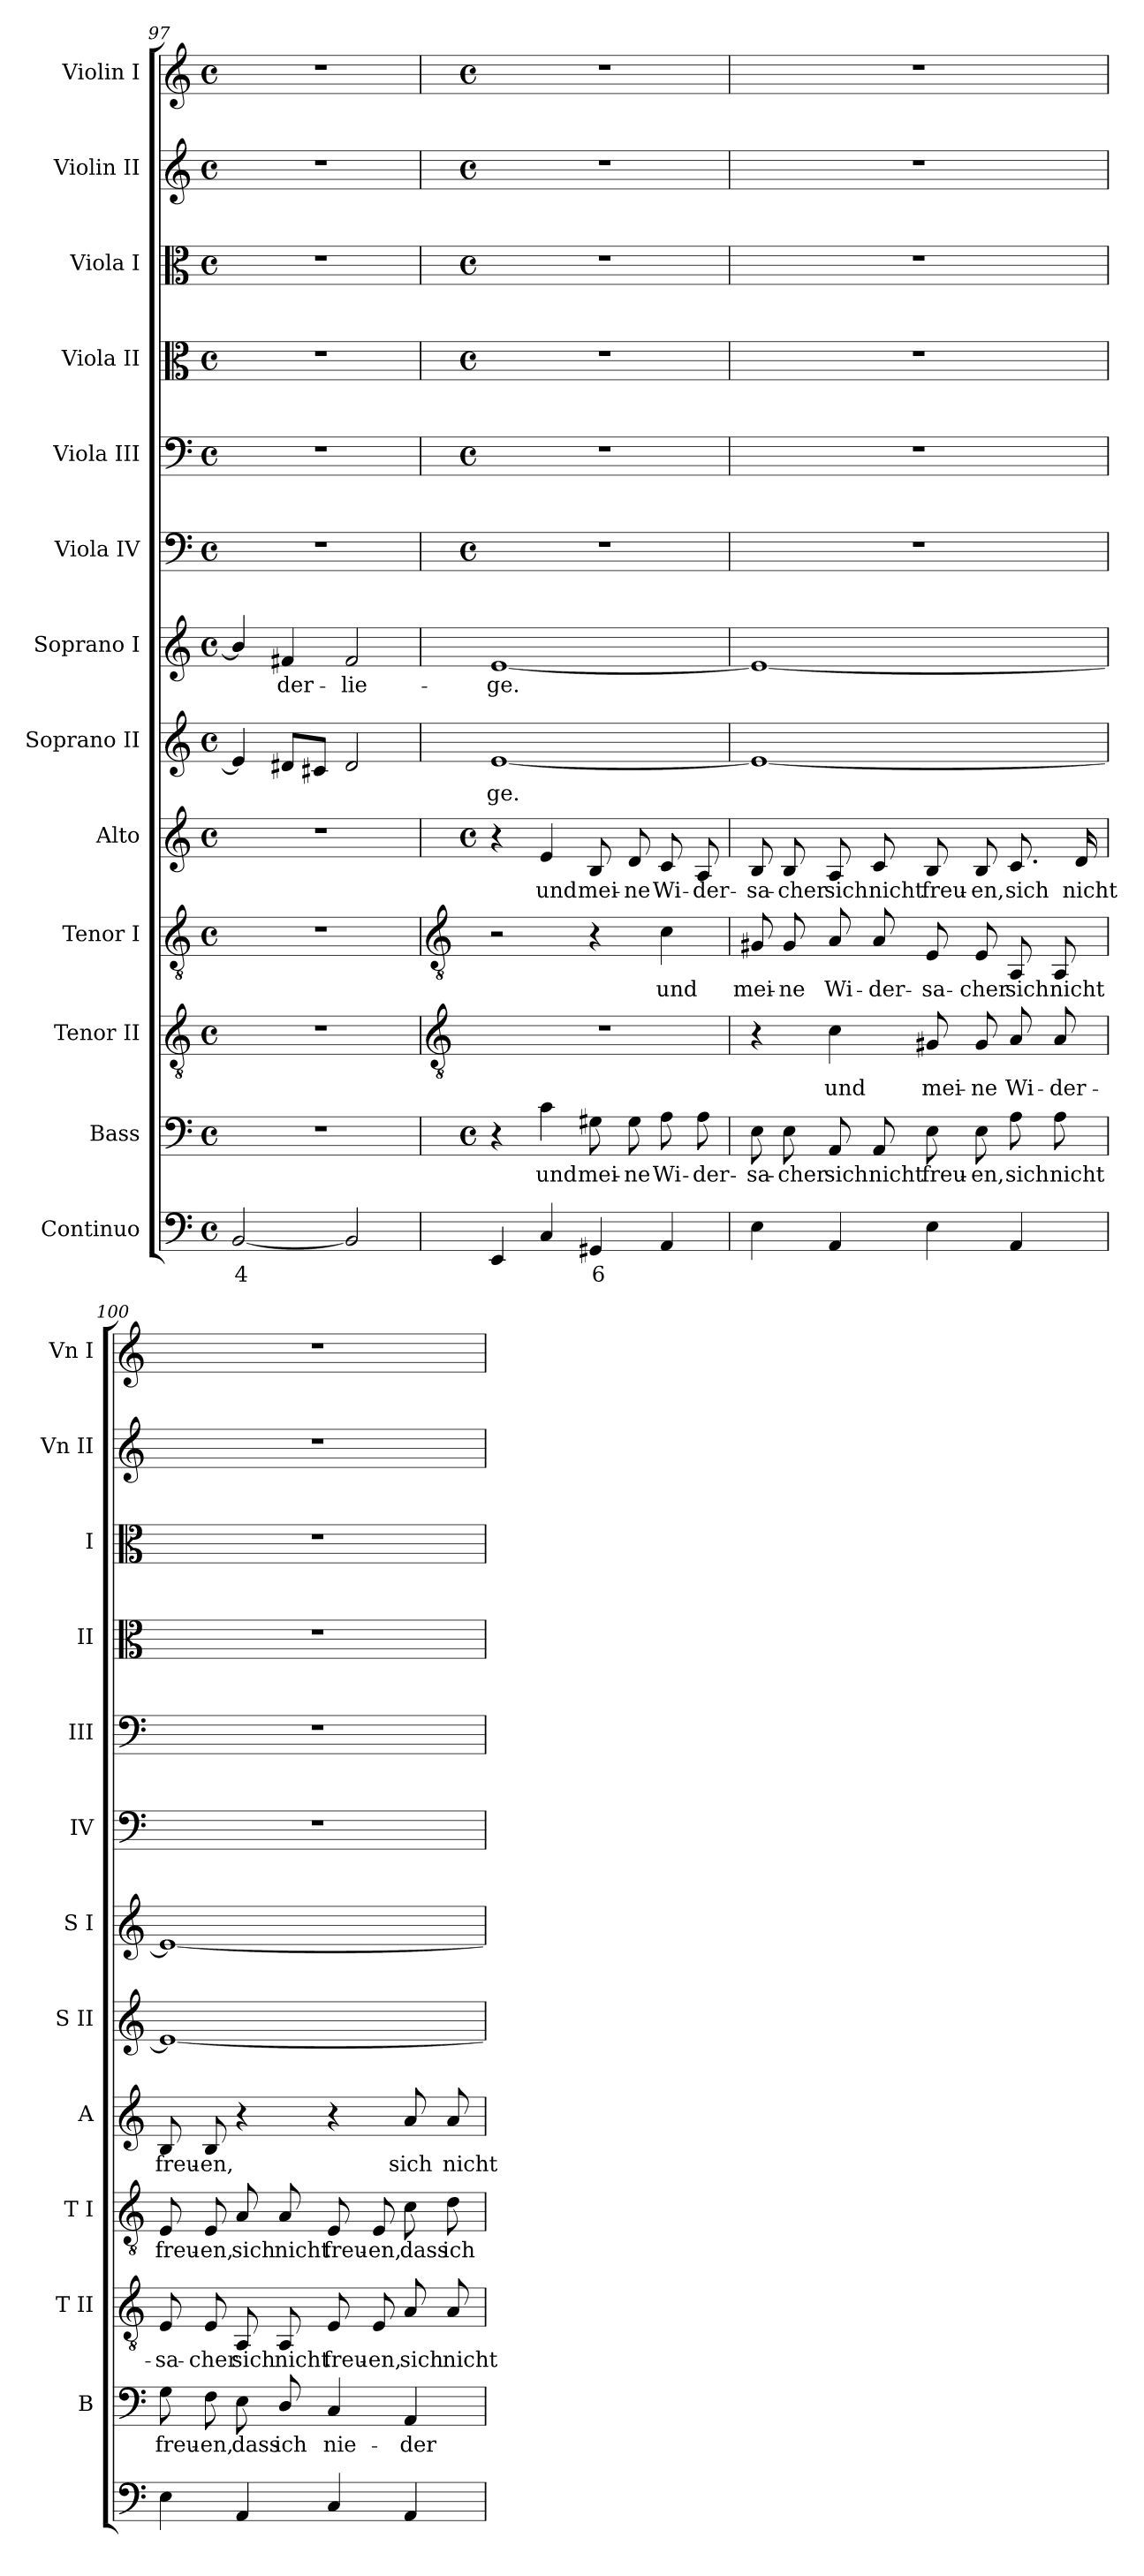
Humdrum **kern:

**kern	**text	**kern	**text	**kern	**text	**kern	**text	**kern	**text	**kern	**text	**kern	**text	**kern	**kern	**kern	**kern	**kern	**kern
*part13	*part13	*part12	*part12	*part11	*part11	*part10	*part10	*part9	*part9	*part8	*part8	*part7	*part7	*part6	*part5	*part4	*part3	*part2	*part1
*staff13	*staff13	*staff12	*staff12	*staff11	*staff11	*staff10	*staff10	*staff9	*staff9	*staff8	*staff8	*staff7	*staff7	*staff6	*staff5	*staff4	*staff3	*staff2	*staff1
*I"Continuo	*	*I"Bass	*	*I"Tenor II	*	*I"Tenor I	*	*I"Alto	*	*I"Soprano II	*	*I"Soprano I	*	*I"Viola IV	*I"Viola III	*I"Viola II	*I"Viola I	*I"Violin II	*I"Violin I
*	*	*I'B	*	*I'T II	*	*I'T I	*	*I'A	*	*I'S II	*	*I'S I	*	*I'IV	*I'III	*I'II	*I'I	*I'Vn II	*I'Vn I
*clefF4	*	*clefF4	*	*clefGv2	*	*clefGv2	*	*clefG2	*	*clefG2	*	*clefG2	*	*clefF4	*clefF4	*clefC3	*clefC3	*clefG2	*clefG2
*k[]	*	*k[]	*	*k[]	*	*k[]	*	*k[]	*	*k[]	*	*k[]	*	*k[]	*k[]	*k[]	*k[]	*k[]	*k[]
*C:	*	*C:	*	*C:	*	*C:	*	*C:	*	*C:	*	*C:	*	*C:	*C:	*C:	*C:	*C:	*C:
*M4/4	*	*M4/4	*	*M4/4	*	*M4/4	*	*M4/4	*	*M4/4	*	*M4/4	*	*M4/4	*M4/4	*M4/4	*M4/4	*M4/4	*M4/4
*met(c)	*	*met(c)	*	*met(c)	*	*met(c)	*	*met(c)	*	*met(c)	*	*met(c)	*	*met(c)	*met(c)	*met(c)	*met(c)	*met(c)	*met(c)
=97	=97	=97	=97	=97	=97	=97	=97	=97	=97	=97	=97	=97	=97	=97	=97	=97	=97	=97	=97
!	!LO:LY:b	!	!	!	!	!	!	!	!	!	!	!	!	!	!	!	!	!	!
[2BB	4	1r	.	1r	.	1r	.	1r	.	4e]	.	4b/]	.	1r	1r	1r	1r	1r	1r
!	!	!	!	!	!	!	!	!	!	!	!	!	!LO:LY:b	!	!	!	!	!	!
.	.	.	.	.	.	.	.	.	.	8d#XL	.	4f#X	der-	.	.	.	.	.	.
.	.	.	.	.	.	.	.	.	.	8c#XJ	.	.	.	.	.	.	.	.	.
!	!	!	!	!	!	!	!	!	!	!	!	!	!LO:LY:b	!	!	!	!	!	!
2BB]	.	.	.	.	.	.	.	.	.	2d#	.	2f#	-lie-	.	.	.	.	.	.
!!LO:LB:g=z
=98	=98	=98	=98	=98	=98	=98	=98	=98	=98	=98	=98	=98	=98	=98	=98	=98	=98	=98	=98
*	*	*	*	*clefGv2	*	*clefGv2	*	*	*	*	*	*	*	*	*	*	*	*	*
*	*	*k[]	*	*	*	*	*	*k[]	*	*	*	*	*	*	*	*	*	*	*
*	*	*C:	*	*	*	*	*	*C:	*	*	*	*	*	*	*	*	*	*	*
*	*	*M4/4	*	*	*	*	*	*M4/4	*	*	*	*	*	*M4/4	*M4/4	*M4/4	*M4/4	*M4/4	*M4/4
*	*	*met(c)	*	*	*	*	*	*met(c)	*	*	*	*	*	*met(c)	*met(c)	*met(c)	*met(c)	*met(c)	*met(c)
!	!	!	!	!	!	!	!	!	!	!	!LO:LY:b	!	!LO:LY:b	!	!	!	!	!	!
4EE	.	4r	.	1r	.	2r	.	4r	.	[1e	ge.	[1e	-ge.	1r	1r	1r	1r	1r	1r
!	!	!	!LO:LY:b	!	!	!	!	!	!LO:LY:b	!	!	!	!	!	!	!	!	!	!
4C	.	4c	und	.	.	.	.	4e	und	.	.	.	.	.	.	.	.	.	.
!	!LO:LY:b	!	!LO:LY:b	!	!	!	!	!	!LO:LY:b	!	!	!	!	!	!	!	!	!	!
4GG#X	6	8G#X	mei-	.	.	4r	.	8B	mei-	.	.	.	.	.	.	.	.	.	.
!	!	!	!LO:LY:b	!	!	!	!	!	!LO:LY:b	!	!	!	!	!	!	!	!	!	!
.	.	8G#	-ne	.	.	.	.	8d	-ne	.	.	.	.	.	.	.	.	.	.
!	!	!	!LO:LY:b	!	!	!	!LO:LY:b	!	!LO:LY:b	!	!	!	!	!	!	!	!	!	!
4AA	.	8A	Wi-	.	.	4c	und	8c	Wi-	.	.	.	.	.	.	.	.	.	.
!	!	!	!LO:LY:b	!	!	!	!	!	!LO:LY:b	!	!	!	!	!	!	!	!	!	!
.	.	8A	-der-	.	.	.	.	8A	-der-	.	.	.	.	.	.	.	.	.	.
=99	=99	=99	=99	=99	=99	=99	=99	=99	=99	=99	=99	=99	=99	=99	=99	=99	=99	=99	=99
!	!	!	!LO:LY:b	!	!	!	!LO:LY:b	!	!LO:LY:b	!	!	!	!	!	!	!	!	!	!
4E	.	8E	-sa-	4r	.	8G#X	mei-	8B	-sa-	1e_	.	1e_	.	1r	1r	1r	1r	1r	1r
!	!	!	!LO:LY:b	!	!	!	!LO:LY:b	!	!LO:LY:b	!	!	!	!	!	!	!	!	!	!
.	.	8E	-cher	.	.	8G#	-ne	8B	-cher	.	.	.	.	.	.	.	.	.	.
!	!	!	!LO:LY:b	!	!LO:LY:b	!	!LO:LY:b	!	!LO:LY:b	!	!	!	!	!	!	!	!	!	!
4AA	.	8AA	sich	4c	und	8A	Wi-	8A	sich	.	.	.	.	.	.	.	.	.	.
!	!	!	!LO:LY:b	!	!	!	!LO:LY:b	!	!LO:LY:b	!	!	!	!	!	!	!	!	!	!
.	.	8AA	nicht	.	.	8A	-der-	8c	nicht	.	.	.	.	.	.	.	.	.	.
!	!	!	!LO:LY:b	!	!LO:LY:b	!	!LO:LY:b	!	!LO:LY:b	!	!	!	!	!	!	!	!	!	!
4E	.	8E	freu-	8G#X	mei-	8E	-sa-	8B	freu-	.	.	.	.	.	.	.	.	.	.
!	!	!	!LO:LY:b	!	!LO:LY:b	!	!LO:LY:b	!	!LO:LY:b	!	!	!	!	!	!	!	!	!	!
.	.	8E	-en,	8G#	-ne	8E	-cher	8B	-en,	.	.	.	.	.	.	.	.	.	.
!	!	!	!LO:LY:b	!	!LO:LY:b	!	!LO:LY:b	!	!LO:LY:b	!	!	!	!	!	!	!	!	!	!
4AA	.	8A	sich	8A	Wi-	8AA	sich	8.c	sich	.	.	.	.	.	.	.	.	.	.
!	!	!	!LO:LY:b	!	!LO:LY:b	!	!LO:LY:b	!	!	!	!	!	!	!	!	!	!	!	!
.	.	8A	nicht	8A	-der-	8AA	nicht	.	.	.	.	.	.	.	.	.	.	.	.
!	!	!	!	!	!	!	!	!	!LO:LY:b	!	!	!	!	!	!	!	!	!	!
.	.	.	.	.	.	.	.	16d	nicht	.	.	.	.	.	.	.	.	.	.
=100	=100	=100	=100	=100	=100	=100	=100	=100	=100	=100	=100	=100	=100	=100	=100	=100	=100	=100	=100
!	!	!	!LO:LY:b	!	!LO:LY:b	!	!LO:LY:b	!	!LO:LY:b	!	!	!	!	!	!	!	!	!	!
4E	.	8G	freu-	8E	-sa-	8E	freu-	8B	freu-	1e_	.	1e_	.	1r	1r	1r	1r	1r	1r
!	!	!	!LO:LY:b	!	!LO:LY:b	!	!LO:LY:b	!	!LO:LY:b	!	!	!	!	!	!	!	!	!	!
.	.	8F	-en,	8E	-cher	8E	-en,	8B	-en,	.	.	.	.	.	.	.	.	.	.
!	!	!	!LO:LY:b	!	!LO:LY:b	!	!LO:LY:b	!	!	!	!	!	!	!	!	!	!	!	!
4AA	.	8E	dass	8AA	sich	8A	sich	4r	.	.	.	.	.	.	.	.	.	.	.
!	!	!	!LO:LY:b	!	!LO:LY:b	!	!LO:LY:b	!	!	!	!	!	!	!	!	!	!	!	!
.	.	8D/	ich	8AA	nicht	8A	nicht	.	.	.	.	.	.	.	.	.	.	.	.
!	!	!	!LO:LY:b	!	!LO:LY:b	!	!LO:LY:b	!	!	!	!	!	!	!	!	!	!	!	!
4C	.	4C	nie-	8E	freu-	8E	freu-	4r	.	.	.	.	.	.	.	.	.	.	.
!	!	!	!	!	!LO:LY:b	!	!LO:LY:b	!	!	!	!	!	!	!	!	!	!	!	!
.	.	.	.	8E	-en,	8E	-en,	.	.	.	.	.	.	.	.	.	.	.	.
!	!	!	!LO:LY:b	!	!LO:LY:b	!	!LO:LY:b	!	!LO:LY:b	!	!	!	!	!	!	!	!	!	!
4AA	.	4AA	-der-	8A	sich	8c	dass	8a	sich	.	.	.	.	.	.	.	.	.	.
!	!	!	!	!	!LO:LY:b	!	!LO:LY:b	!	!LO:LY:b	!	!	!	!	!	!	!	!	!	!
.	.	.	.	8A	nicht	8d	ich	8a	nicht	.	.	.	.	.	.	.	.	.	.
=	=	=	=	=	=	=	=	=	=	=	=	=	=	=	=	=	=	=	=
*-	*-	*-	*-	*-	*-	*-	*-	*-	*-	*-	*-	*-	*-	*-	*-	*-	*-	*-	*-
